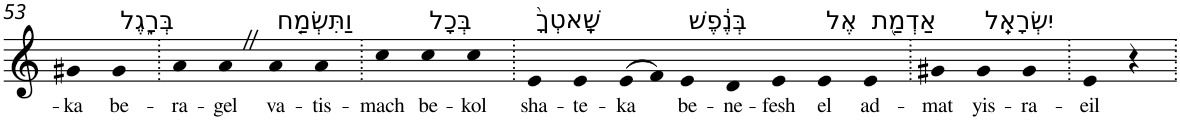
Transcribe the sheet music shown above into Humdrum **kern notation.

**kern	**text
*part1	*part1
*staff1	*staff1
*I"Piano	*
*I'Pno	*
!!LO:PB:g=z
*clefG2	*
*k[]	*
=53	=53
!	!LO:LY:b
4g#X	-ka
!LO:TX:a:t=בְּרָ֑גֶל	!
!	!LO:LY:b
4g#	be-
=54.	=54.
!	!LO:LY:b
4a	-ra-
!	!LO:LY:b
4aZ	-gel
!LO:TX:a:t=וַתִּשְׂמַ֤ח	!
!	!LO:LY:b
4a	va-
!	!LO:LY:b
4a	-tis-
=55.	=55.
!	!LO:LY:b
4cc	-mach
!LO:TX:a:t=בְּכָל	!
!	!LO:LY:b
4cc	be-
!	!LO:LY:b
4cc	-kol
=56.	=56.
!LO:TX:a:t=שָֽׁאטְךָ֙	!
!	!LO:LY:b
4e	sha-
!	!LO:LY:b
4e	-te-
!	!LO:LY:b
(>8e	-ka
8f)	.
!LO:TX:a:t=בְּנֶ֔פֶשׁ	!
!	!LO:LY:b
4e	be-
!	!LO:LY:b
4d	-ne-
!	!LO:LY:b
4e	-fesh
!LO:TX:a:t=אֶל	!
!	!LO:LY:b
4e	el
!LO:TX:a:t=אַדְמַ֖ת	!
!	!LO:LY:b
4e	ad-
=57.	=57.
!	!LO:LY:b
4g#X	-mat
!LO:TX:a:t=יִשְׂרָאֵֽל	!
!	!LO:LY:b
4g#	yis-
!	!LO:LY:b
4g#	-ra-
=58.	=58.
!	!LO:LY:b
4e	-eil
4r	.
=.	=.
*-	*-
